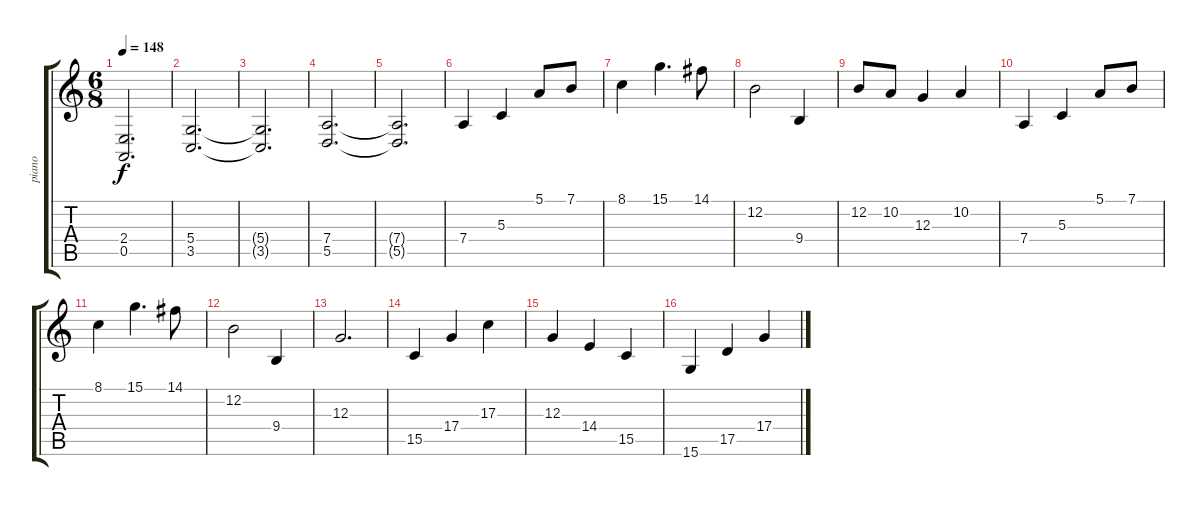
\track ("piano" "piano") {instrument acousticgrandpiano}
\staff {score tabs}
\tuning (E4 B3 G3 D3 A2 E2) {hide}
\ts (6 8)
\tempo 148
\clef g2
\ks c
(2.4{t} 0.5{t}).2{d dy f} |
(5.4 3.5).2{d} |
(5.4{t} 3.5{t}).2{d} |
(7.4 5.5).2{d} |
(7.4{t} 5.5{t}).2{d} |
7.4.4 5.3.4 5.1.8 7.1.8 |
8.1.4 15.1.4{d} 14.1.8 |
12.2.2 9.4.4 |
12.2.8 10.2.8 12.3.4 10.2.4 |
7.4.4 5.3.4 5.1.8 7.1.8 |
8.1.4 15.1.4{d} 14.1.8 |
12.2.2 9.4.4 |
12.3.2{d} |
15.5.4 17.4.4 17.3.4 |
12.3.4 14.4.4 15.5.4 |
15.6.4 17.5.4 17.4.4
